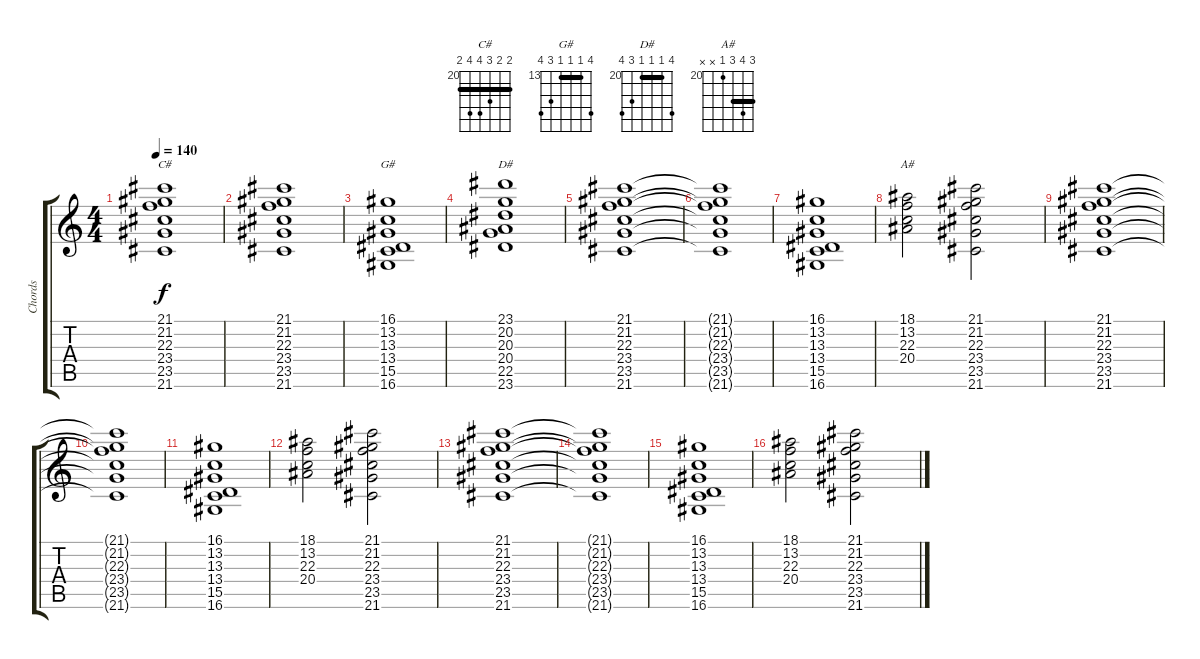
\track ("Chords" "Chords") {instrument brightacousticpiano}
\staff {score tabs}
\tuning (E4 B3 G3 D3 A2 E2) {hide}
\chord ("C#" 21 21 22 23 23 21) {firstfret 20 barre 21}
\chord ("G#" 16 13 13 13 15 16) {firstfret 13 barre 13}
\chord ("D#" 23 20 20 20 22 23) {firstfret 20 barre 20}
\chord ("A#" 22 23 22 20 x x) {firstfret 20 barre 22}
\ts (4 4)
\tempo 140
\clef g2
\ks c
(21.1 21.2 22.3 23.4 23.5 21.6).1{ch "C#" dy f} |
(21.1 21.2 22.3 23.4 23.5 21.6).1 |
(16.1 13.2 13.3 13.4 15.5 16.6).1{ch "G#"} |
(23.1 20.2 20.3 20.4 22.5 23.6).1{ch "D#"} |
(21.1 21.2 22.3 23.4 23.5 21.6).1 |
(21.1{t} 21.2{t} 22.3{t} 23.4{t} 23.5{t} 21.6{t}).1 |
(16.1 13.2 13.3 13.4 15.5 16.6).1 |
(18.1 13.2 22.3 20.4).2{ch "A#"} (21.1 21.2 22.3 23.4 23.5 21.6).2 |
(21.1 21.2 22.3 23.4 23.5 21.6).1 |
(21.1{t} 21.2{t} 22.3{t} 23.4{t} 23.5{t} 21.6{t}).1 |
(16.1 13.2 13.3 13.4 15.5 16.6).1 |
(18.1 13.2 22.3 20.4).2 (21.1 21.2 22.3 23.4 23.5 21.6).2 |
(21.1 21.2 22.3 23.4 23.5 21.6).1 |
(21.1{t} 21.2{t} 22.3{t} 23.4{t} 23.5{t} 21.6{t}).1 |
(16.1 13.2 13.3 13.4 15.5 16.6).1 |
(18.1 13.2 22.3 20.4).2 (21.1 21.2 22.3 23.4 23.5 21.6).2
